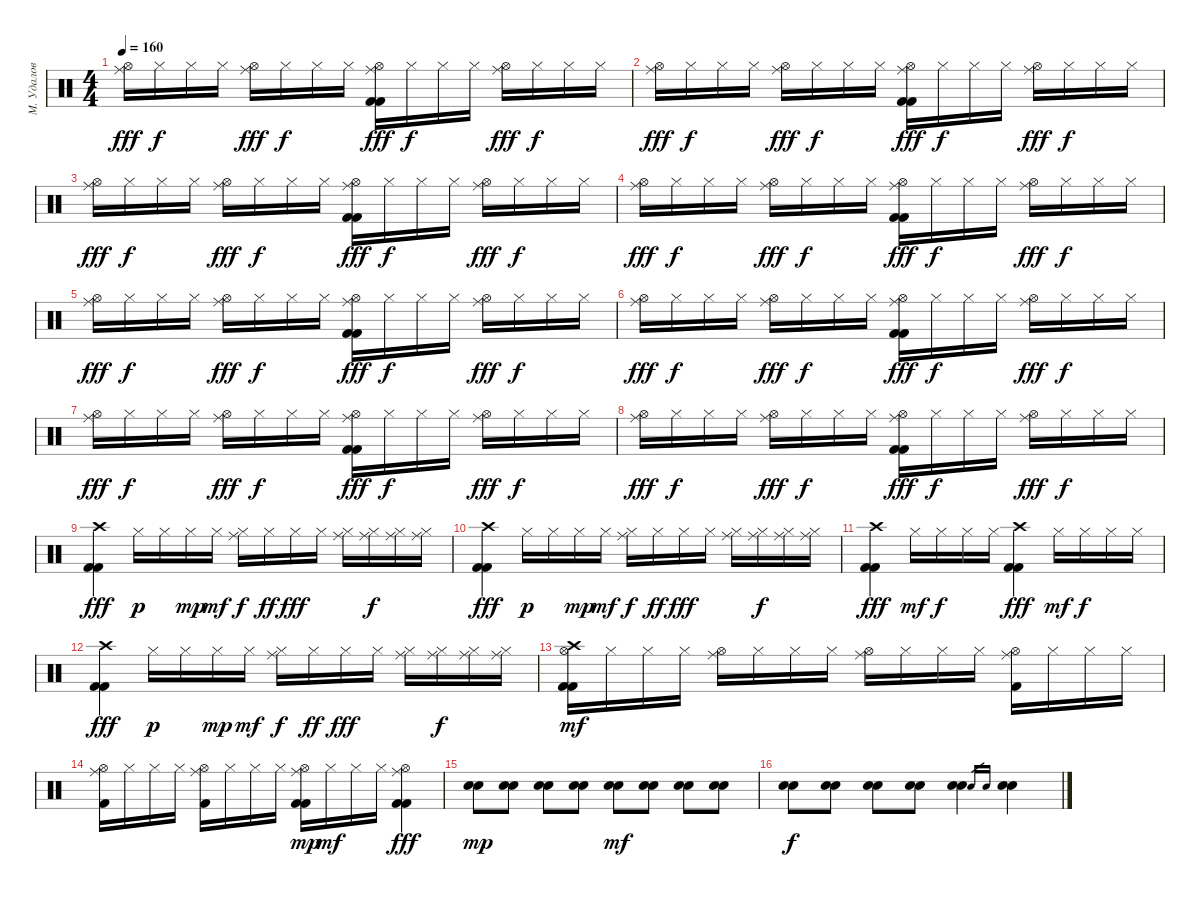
\track ("M. Удалов" "M. Удалов") {instrument percussion}
\staff {score}
\articulation defaults
\ts (4 4)
\tempo 160
\clef neutral
\ks c
("Hi-Hat (open)" "Ride (middle)").16{dy fff} "Hi-Hat (closed)".16{dy f} "Hi-Hat (closed)".16 "Hi-Hat (closed)".16 ("Hi-Hat (open)" "Ride (middle)").16{dy fff} "Hi-Hat (closed)".16{dy f} "Hi-Hat (closed)".16 "Hi-Hat (closed)".16 ("Hi-Hat (open)" "Ride (middle)" "Kick (hit) 2" "Kick (hit) 2").16{dy fff} "Hi-Hat (closed)".16{dy f} "Hi-Hat (closed)".16 "Hi-Hat (closed)".16 ("Hi-Hat (open)" "Ride (middle)").16{dy fff} "Hi-Hat (closed)".16{dy f} "Hi-Hat (closed)".16 "Hi-Hat (closed)".16 |
("Hi-Hat (open)" "Ride (middle)").16{dy fff} "Hi-Hat (closed)".16{dy f} "Hi-Hat (closed)".16 "Hi-Hat (closed)".16 ("Hi-Hat (open)" "Ride (middle)").16{dy fff} "Hi-Hat (closed)".16{dy f} "Hi-Hat (closed)".16 "Hi-Hat (closed)".16 ("Hi-Hat (open)" "Ride (middle)" "Kick (hit) 2" "Kick (hit) 2").16{dy fff} "Hi-Hat (closed)".16{dy f} "Hi-Hat (closed)".16 "Hi-Hat (closed)".16 ("Hi-Hat (open)" "Ride (middle)").16{dy fff} "Hi-Hat (closed)".16{dy f} "Hi-Hat (closed)".16 "Hi-Hat (closed)".16 |
("Hi-Hat (open)" "Ride (middle)").16{dy fff} "Hi-Hat (closed)".16{dy f} "Hi-Hat (closed)".16 "Hi-Hat (closed)".16 ("Hi-Hat (open)" "Ride (middle)").16{dy fff} "Hi-Hat (closed)".16{dy f} "Hi-Hat (closed)".16 "Hi-Hat (closed)".16 ("Hi-Hat (open)" "Ride (middle)" "Kick (hit) 2" "Kick (hit) 2").16{dy fff} "Hi-Hat (closed)".16{dy f} "Hi-Hat (closed)".16 "Hi-Hat (closed)".16 ("Hi-Hat (open)" "Ride (middle)").16{dy fff} "Hi-Hat (closed)".16{dy f} "Hi-Hat (closed)".16 "Hi-Hat (closed)".16 |
("Hi-Hat (open)" "Ride (middle)").16{dy fff} "Hi-Hat (closed)".16{dy f} "Hi-Hat (closed)".16 "Hi-Hat (closed)".16 ("Hi-Hat (open)" "Ride (middle)").16{dy fff} "Hi-Hat (closed)".16{dy f} "Hi-Hat (closed)".16 "Hi-Hat (closed)".16 ("Hi-Hat (open)" "Ride (middle)" "Kick (hit) 2" "Kick (hit) 2").16{dy fff} "Hi-Hat (closed)".16{dy f} "Hi-Hat (closed)".16 "Hi-Hat (closed)".16 ("Hi-Hat (open)" "Ride (middle)").16{dy fff} "Hi-Hat (closed)".16{dy f} "Hi-Hat (closed)".16 "Hi-Hat (closed)".16 |
("Hi-Hat (open)" "Ride (middle)").16{dy fff} "Hi-Hat (closed)".16{dy f} "Hi-Hat (closed)".16 "Hi-Hat (closed)".16 ("Hi-Hat (open)" "Ride (middle)").16{dy fff} "Hi-Hat (closed)".16{dy f} "Hi-Hat (closed)".16 "Hi-Hat (closed)".16 ("Hi-Hat (open)" "Ride (middle)" "Kick (hit) 2" "Kick (hit) 2").16{dy fff} "Hi-Hat (closed)".16{dy f} "Hi-Hat (closed)".16 "Hi-Hat (closed)".16 ("Hi-Hat (open)" "Ride (middle)").16{dy fff} "Hi-Hat (closed)".16{dy f} "Hi-Hat (closed)".16 "Hi-Hat (closed)".16 |
("Hi-Hat (open)" "Ride (middle)").16{dy fff} "Hi-Hat (closed)".16{dy f} "Hi-Hat (closed)".16 "Hi-Hat (closed)".16 ("Hi-Hat (open)" "Ride (middle)").16{dy fff} "Hi-Hat (closed)".16{dy f} "Hi-Hat (closed)".16 "Hi-Hat (closed)".16 ("Hi-Hat (open)" "Ride (middle)" "Kick (hit) 2" "Kick (hit) 2").16{dy fff} "Hi-Hat (closed)".16{dy f} "Hi-Hat (closed)".16 "Hi-Hat (closed)".16 ("Hi-Hat (open)" "Ride (middle)").16{dy fff} "Hi-Hat (closed)".16{dy f} "Hi-Hat (closed)".16 "Hi-Hat (closed)".16 |
("Hi-Hat (open)" "Ride (middle)").16{dy fff} "Hi-Hat (closed)".16{dy f} "Hi-Hat (closed)".16 "Hi-Hat (closed)".16 ("Hi-Hat (open)" "Ride (middle)").16{dy fff} "Hi-Hat (closed)".16{dy f} "Hi-Hat (closed)".16 "Hi-Hat (closed)".16 ("Hi-Hat (open)" "Ride (middle)" "Kick (hit) 2" "Kick (hit) 2").16{dy fff} "Hi-Hat (closed)".16{dy f} "Hi-Hat (closed)".16 "Hi-Hat (closed)".16 ("Hi-Hat (open)" "Ride (middle)").16{dy fff} "Hi-Hat (closed)".16{dy f} "Hi-Hat (closed)".16 "Hi-Hat (closed)".16 |
("Hi-Hat (open)" "Ride (middle)").16{dy fff} "Hi-Hat (closed)".16{dy f} "Hi-Hat (closed)".16 "Hi-Hat (closed)".16 ("Hi-Hat (open)" "Ride (middle)").16{dy fff} "Hi-Hat (closed)".16{dy f} "Hi-Hat (closed)".16 "Hi-Hat (closed)".16 ("Hi-Hat (open)" "Ride (middle)" "Kick (hit) 2" "Kick (hit) 2").16{dy fff} "Hi-Hat (closed)".16{dy f} "Hi-Hat (closed)".16 "Hi-Hat (closed)".16 ("Hi-Hat (open)" "Ride (middle)").16{dy fff} "Hi-Hat (closed)".16{dy f} "Hi-Hat (closed)".16 "Hi-Hat (closed)".16 |
("Crash high (hit)" "Kick (hit) 2" "Kick (hit) 2").4{dy fff} "Hi-Hat (closed)".16{dy p} "Hi-Hat (closed)".16 "Hi-Hat (closed)".16{dy mp} "Hi-Hat (closed)".16{dy mf} ("Hi-Hat (closed)" "Ride (middle)").16{dy f} "Hi-Hat (closed)".16{dy ff} "Hi-Hat (closed)".16{dy fff} "Hi-Hat (closed)".16 ("Hi-Hat (closed)" "Ride (middle)").16 ("Hi-Hat (closed)" "Ride (middle)").16{dy f} ("Hi-Hat (closed)" "Ride (middle)").16 ("Hi-Hat (closed)" "Ride (middle)").16 |
("Crash high (hit)" "Kick (hit) 2" "Kick (hit) 2").4{dy fff} "Hi-Hat (closed)".16{dy p} "Hi-Hat (closed)".16 "Hi-Hat (closed)".16{dy mp} "Hi-Hat (closed)".16{dy mf} ("Hi-Hat (closed)" "Ride (middle)").16{dy f} "Hi-Hat (closed)".16{dy ff} "Hi-Hat (closed)".16{dy fff} "Hi-Hat (closed)".16 ("Hi-Hat (closed)" "Ride (middle)").16 ("Hi-Hat (closed)" "Ride (middle)").16{dy f} ("Hi-Hat (closed)" "Ride (middle)").16 ("Hi-Hat (closed)" "Ride (middle)").16 |
("Crash high (hit)" "Kick (hit) 2" "Kick (hit) 2").4{dy fff} "Hi-Hat (closed)".16{dy mf} "Hi-Hat (closed)".16{dy f} "Hi-Hat (closed)".16 "Hi-Hat (closed)".16 ("Crash high (hit)" "Kick (hit) 2" "Kick (hit) 2").4{dy fff} "Hi-Hat (closed)".16{dy mf} "Hi-Hat (closed)".16{dy f} "Hi-Hat (closed)".16 "Hi-Hat (closed)".16 |
("Crash high (hit)" "Kick (hit) 2" "Kick (hit) 2").4{dy fff} "Hi-Hat (closed)".16{dy p} "Hi-Hat (closed)".16 "Hi-Hat (closed)".16{dy mp} "Hi-Hat (closed)".16{dy mf} ("Hi-Hat (closed)" "Ride (middle)").16{dy f} "Hi-Hat (closed)".16{dy ff} "Hi-Hat (closed)".16{dy fff} "Hi-Hat (closed)".16 ("Hi-Hat (closed)" "Ride (middle)").16 ("Hi-Hat (closed)" "Ride (middle)").16{dy f} ("Hi-Hat (closed)" "Ride (middle)").16 ("Hi-Hat (closed)" "Ride (middle)").16 |
("Crash high (hit)" "Hi-Hat (open)" "Kick (hit) 2" "Kick (hit) 2").16{dy mf} "Hi-Hat (closed)".16 "Hi-Hat (closed)".16 "Hi-Hat (closed)".16 ("Hi-Hat (open)" "Ride (middle)").16 "Hi-Hat (closed)".16 "Hi-Hat (closed)".16 "Hi-Hat (closed)".16 ("Hi-Hat (open)" "Ride (middle)").16 "Hi-Hat (closed)".16 "Hi-Hat (closed)".16 "Hi-Hat (closed)".16 ("Hi-Hat (open)" "Ride (middle)" "Kick (hit) 2").16 "Hi-Hat (closed)".16 "Hi-Hat (closed)".16 "Hi-Hat (closed)".16 |
("Hi-Hat (open)" "Ride (middle)" "Kick (hit) 2").16 "Hi-Hat (closed)".16 "Hi-Hat (closed)".16 "Hi-Hat (closed)".16 ("Hi-Hat (open)" "Ride (middle)" "Kick (hit) 2").16 "Hi-Hat (closed)".16 "Hi-Hat (closed)".16 "Hi-Hat (closed)".16 ("Hi-Hat (open)" "Ride (middle)" "Kick (hit) 2" "Kick (hit) 2").16{dy mp} "Hi-Hat (closed)".16{dy mf} "Hi-Hat (closed)".16 "Hi-Hat (closed)".16 ("Hi-Hat (open)" "Ride (middle)" "Kick (hit) 2" "Kick (hit) 2").4{dy fff} |
("Electric Snare (hit)" "Electric Snare (hit)").8{dy mp} ("Electric Snare (hit)" "Electric Snare (hit)").8 ("Electric Snare (hit)" "Electric Snare (hit)").8 ("Electric Snare (hit)" "Electric Snare (hit)").8 ("Electric Snare (hit)" "Electric Snare (hit)").8{dy mf} ("Electric Snare (hit)" "Electric Snare (hit)").8 ("Electric Snare (hit)" "Electric Snare (hit)").8 ("Electric Snare (hit)" "Electric Snare (hit)").8 |
("Electric Snare (hit)" "Electric Snare (hit)").8{dy f} ("Electric Snare (hit)" "Electric Snare (hit)").8 ("Electric Snare (hit)" "Electric Snare (hit)").8 ("Electric Snare (hit)" "Electric Snare (hit)").8 ("Electric Snare (hit)" "Electric Snare (hit)").4 "Electric Snare (hit)".16{gr} "Electric Snare (hit)".16{gr} ("Electric Snare (hit)" "Electric Snare (hit)").4
